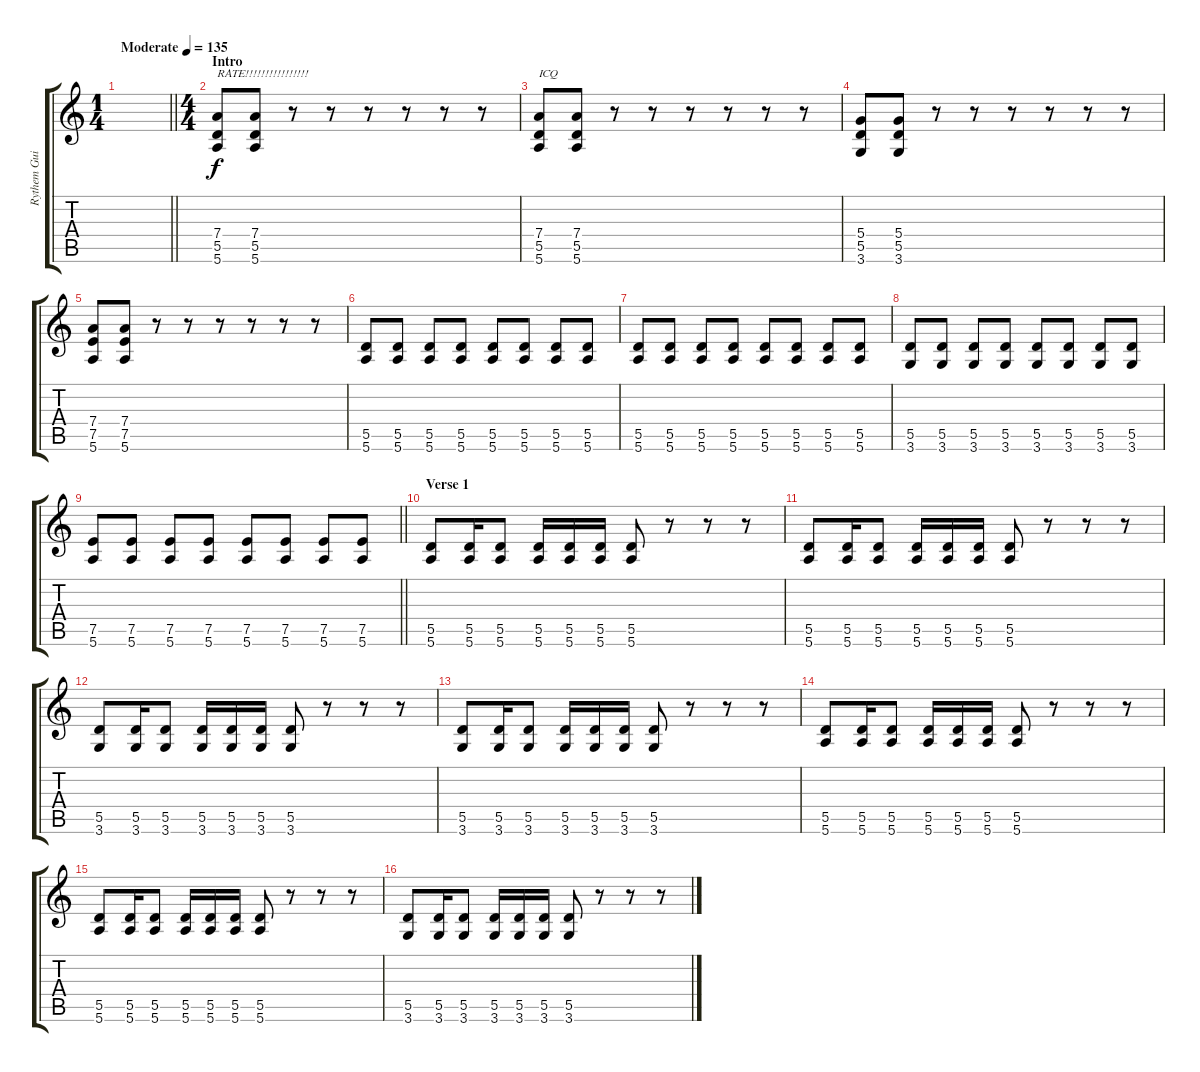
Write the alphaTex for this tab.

\track ("Rythem Guitar - Justin Mauriello" "Rythem Gui") {instrument distortionguitar}
\staff {score tabs}
\tuning (E4 B3 G3 D3 A2 E2) {hide}
\ts (1 4)
\tempo (135 "Moderate")
\clef g2
\barLineRight lightlight
\ks c
|
\ts (4 4)
\section ("" "Intro")
(7.4 5.5 5.6).8{txt "RATE!!!!!!!!!!!!!!!!"} (7.4 5.5 5.6).8 r.8 r.8 r.8 r.8 r.8 r.8 |
(7.4 5.5 5.6).8{txt "ICQ"} (7.4 5.5 5.6).8 r.8 r.8 r.8 r.8 r.8 r.8 |
(5.4 5.5 3.6).8 (5.4 5.5 3.6).8 r.8 r.8 r.8 r.8 r.8 r.8 |
(7.4 7.5 5.6).8 (7.4 7.5 5.6).8 r.8 r.8 r.8 r.8 r.8 r.8 |
(5.5 5.6).8 (5.5 5.6).8 (5.5 5.6).8 (5.5 5.6).8 (5.5 5.6).8 (5.5 5.6).8 (5.5 5.6).8 (5.5 5.6).8 |
(5.5 5.6).8 (5.5 5.6).8 (5.5 5.6).8 (5.5 5.6).8 (5.5 5.6).8 (5.5 5.6).8 (5.5 5.6).8 (5.5 5.6).8 |
(5.5 3.6).8 (5.5 3.6).8 (5.5 3.6).8 (5.5 3.6).8 (5.5 3.6).8 (5.5 3.6).8 (5.5 3.6).8 (5.5 3.6).8 |
\barLineRight lightlight
(7.5 5.6).8 (7.5 5.6).8 (7.5 5.6).8 (7.5 5.6).8 (7.5 5.6).8 (7.5 5.6).8 (7.5 5.6).8 (7.5 5.6).8 |
\section ("" "Verse 1")
(5.5 5.6).8 (5.5 5.6).16 (5.5 5.6).8 (5.5 5.6).16 (5.5 5.6).16 (5.5 5.6).16 (5.5 5.6).8 r.8 r.8 r.8 |
(5.5 5.6).8 (5.5 5.6).16 (5.5 5.6).8 (5.5 5.6).16 (5.5 5.6).16 (5.5 5.6).16 (5.5 5.6).8 r.8 r.8 r.8 |
(5.5 3.6).8 (5.5 3.6).16 (5.5 3.6).8 (5.5 3.6).16 (5.5 3.6).16 (5.5 3.6).16 (5.5 3.6).8 r.8 r.8 r.8 |
(5.5 3.6).8 (5.5 3.6).16 (5.5 3.6).8 (5.5 3.6).16 (5.5 3.6).16 (5.5 3.6).16 (5.5 3.6).8 r.8 r.8 r.8 |
(5.5 5.6).8 (5.5 5.6).16 (5.5 5.6).8 (5.5 5.6).16 (5.5 5.6).16 (5.5 5.6).16 (5.5 5.6).8 r.8 r.8 r.8 |
(5.5 5.6).8 (5.5 5.6).16 (5.5 5.6).8 (5.5 5.6).16 (5.5 5.6).16 (5.5 5.6).16 (5.5 5.6).8 r.8 r.8 r.8 |
(5.5 3.6).8 (5.5 3.6).16 (5.5 3.6).8 (5.5 3.6).16 (5.5 3.6).16 (5.5 3.6).16 (5.5 3.6).8 r.8 r.8 r.8
